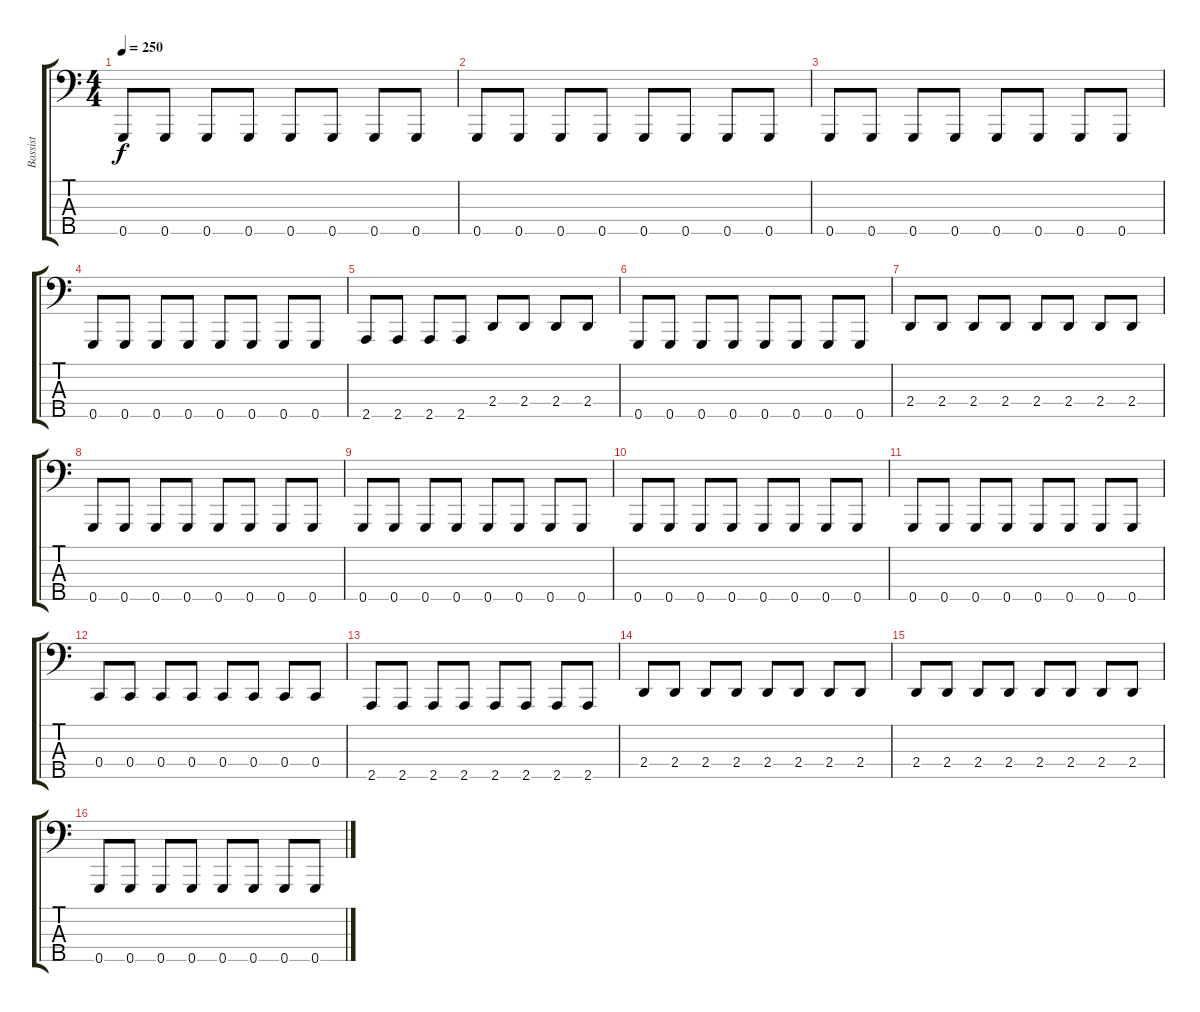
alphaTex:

\track ("Bassist" "Bassist") {instrument electricbasspick}
\staff {score tabs}
\tuning (Eb2 Bb1 F1 C1 G0) {hide}
\ts (4 4)
\tempo 250
\clef f4
\ks c
0.5.8{dy f instrument electricbasspick} 0.5.8 0.5.8 0.5.8 0.5.8 0.5.8 0.5.8 0.5.8 |
0.5.8 0.5.8 0.5.8 0.5.8 0.5.8 0.5.8 0.5.8 0.5.8 |
0.5.8 0.5.8 0.5.8 0.5.8 0.5.8 0.5.8 0.5.8 0.5.8 |
0.5.8 0.5.8 0.5.8 0.5.8 0.5.8 0.5.8 0.5.8 0.5.8 |
2.5.8 2.5.8 2.5.8 2.5.8 2.4.8 2.4.8 2.4.8 2.4.8 |
0.5.8 0.5.8 0.5.8 0.5.8 0.5.8 0.5.8 0.5.8 0.5.8 |
2.4.8 2.4.8 2.4.8 2.4.8 2.4.8 2.4.8 2.4.8 2.4.8 |
0.5.8 0.5.8 0.5.8 0.5.8 0.5.8 0.5.8 0.5.8 0.5.8 |
0.5.8 0.5.8 0.5.8 0.5.8 0.5.8 0.5.8 0.5.8 0.5.8 |
0.5.8 0.5.8 0.5.8 0.5.8 0.5.8 0.5.8 0.5.8 0.5.8 |
0.5.8 0.5.8 0.5.8 0.5.8 0.5.8 0.5.8 0.5.8 0.5.8 |
0.4.8 0.4.8 0.4.8 0.4.8 0.4.8 0.4.8 0.4.8 0.4.8 |
2.5.8 2.5.8 2.5.8 2.5.8 2.5.8 2.5.8 2.5.8 2.5.8 |
2.4.8 2.4.8 2.4.8 2.4.8 2.4.8 2.4.8 2.4.8 2.4.8 |
2.4.8 2.4.8 2.4.8 2.4.8 2.4.8 2.4.8 2.4.8 2.4.8 |
0.5.8 0.5.8 0.5.8 0.5.8 0.5.8 0.5.8 0.5.8 0.5.8
